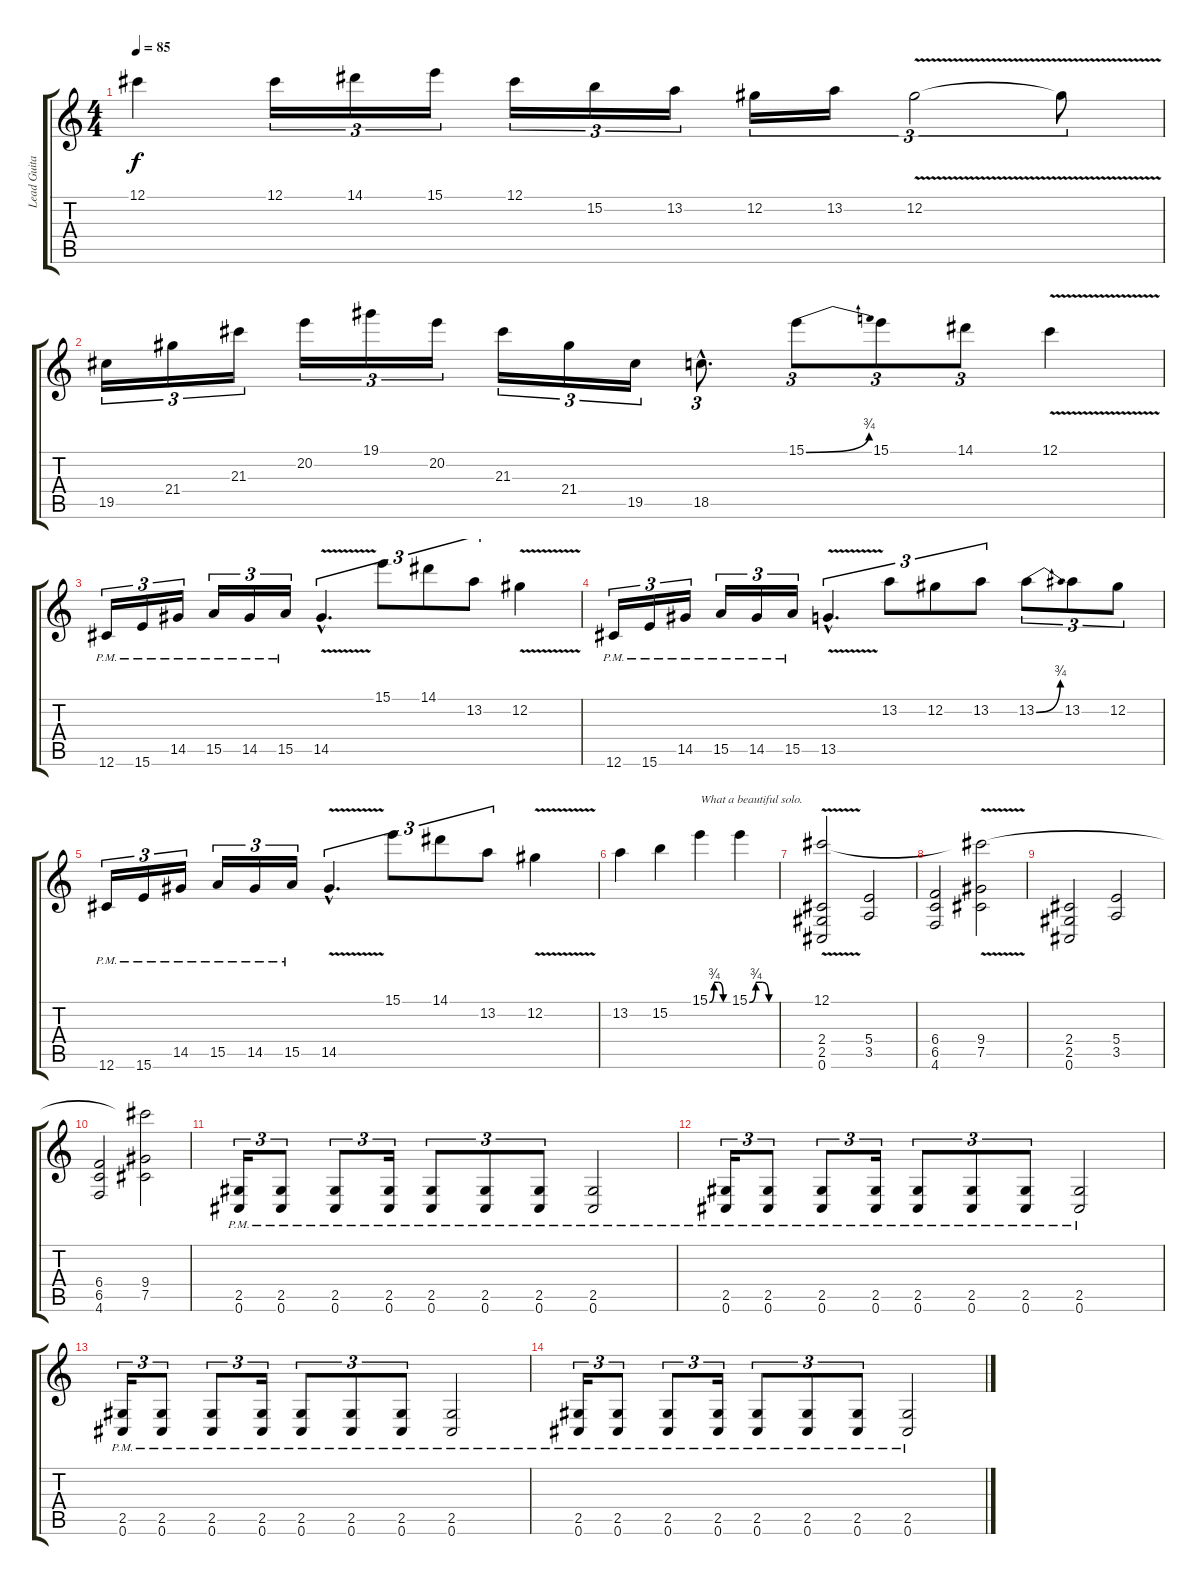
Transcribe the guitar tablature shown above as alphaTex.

\track ("Lead Guitar" "Lead Guita") {instrument distortionguitar}
\staff {score tabs}
\tuning (Db4 Ab3 E3 B2 Gb2 Db2) {hide}
\ts (4 4)
\tempo 85
\clef g2
\ks c
12.1.4{dy f} 12.1.16{tu (3 2)} 14.1.16{tu (3 2)} 15.1.16{tu (3 2)} 12.1.16{tu (3 2)} 15.2.16{tu (3 2)} 13.2.16{tu (3 2)} 12.2.16{tu (3 2)} 13.2.16{tu (3 2)} 12.2{v}.2{tu (3 2)} 12.2{t}.8{tu (3 2)} |
19.5.16{tu (3 2)} 21.4.16{tu (3 2)} 21.3.16{tu (3 2)} 20.2.16{tu (3 2)} 19.1.16{tu (3 2)} 20.2.16{tu (3 2)} 21.3.16{tu (3 2)} 21.4.16{tu (3 2)} 19.5.16{tu (3 2)} 18.5{hac}.8{d tu (3 2)} 15.1{be (bend 0 0 60 3)}.8{tu (3 2)} 15.1.8{tu (3 2)} 14.1.8{tu (3 2)} 12.1{v}.4 |
12.6{pm}.16{tu (3 2)} 15.6{pm}.16{tu (3 2)} 14.5{pm}.16{tu (3 2)} 15.5{pm}.16{tu (3 2)} 14.5{pm}.16{tu (3 2)} 15.5{pm}.16{tu (3 2)} 14.5{v hac}.4{d tu (3 2)} 15.1.8{tu (3 2)} 14.1.8{tu (3 2)} 13.2.8{tu (3 2)} 12.2{v}.4 |
12.6{pm}.16{tu (3 2)} 15.6{pm}.16{tu (3 2)} 14.5{pm}.16{tu (3 2)} 15.5{pm}.16{tu (3 2)} 14.5{pm}.16{tu (3 2)} 15.5{pm}.16{tu (3 2)} 13.5{v hac}.4{d tu (3 2)} 13.2.8{tu (3 2)} 12.2.8{tu (3 2)} 13.2.8{tu (3 2)} 13.2{be (bend 0 0 60 3)}.8{tu (3 2)} 13.2.8{tu (3 2)} 12.2.8{tu (3 2)} |
12.6{pm}.16{tu (3 2)} 15.6{pm}.16{tu (3 2)} 14.5{pm}.16{tu (3 2)} 15.5{pm}.16{tu (3 2)} 14.5{pm}.16{tu (3 2)} 15.5{pm}.16{tu (3 2)} 14.5{v hac}.4{d tu (3 2)} 15.1.8{tu (3 2)} 14.1.8{tu (3 2)} 13.2.8{tu (3 2)} 12.2{v}.4 |
13.2.4 15.2.4 15.1{be (custom 0 0 15 3 30 3 45 0 60 0)}.4{txt "What a beautiful solo."} 15.1{be (custom 0 0 15 3 30 3 45 0 60 0)}.4 |
(12.1{v} 2.4 2.5 0.6).2 (5.4 3.5).2{instrument distortionguitar} |
(6.4 6.5 4.6).2 (12.1{t} 9.4 7.5).2 |
(2.4 2.5 0.6).2 (5.4 3.5).2 |
(6.4 6.5 4.6).2 (12.1{t} 9.4 7.5).2 |
(2.5{pm} 0.6{pm}).16{tu (3 2)} (2.5{pm} 0.6{pm}).8{tu (3 2)} (2.5{pm} 0.6{pm}).8{tu (3 2)} (2.5{pm} 0.6{pm}).16{tu (3 2)} (2.5{pm} 0.6{pm}).8{tu (3 2)} (2.5{pm} 0.6{pm}).8{tu (3 2)} (2.5{pm} 0.6{pm}).8{tu (3 2)} (2.5{pm} 0.6{pm}).2 |
(2.5{pm} 0.6{pm}).16{tu (3 2)} (2.5{pm} 0.6{pm}).8{tu (3 2)} (2.5{pm} 0.6{pm}).8{tu (3 2)} (2.5{pm} 0.6{pm}).16{tu (3 2)} (2.5{pm} 0.6{pm}).8{tu (3 2)} (2.5{pm} 0.6{pm}).8{tu (3 2)} (2.5{pm} 0.6{pm}).8{tu (3 2)} (2.5{pm} 0.6{pm}).2 |
(2.5{pm} 0.6{pm}).16{tu (3 2)} (2.5{pm} 0.6{pm}).8{tu (3 2)} (2.5{pm} 0.6{pm}).8{tu (3 2)} (2.5{pm} 0.6{pm}).16{tu (3 2)} (2.5{pm} 0.6{pm}).8{tu (3 2)} (2.5{pm} 0.6{pm}).8{tu (3 2)} (2.5{pm} 0.6{pm}).8{tu (3 2)} (2.5{pm} 0.6{pm}).2 |
(2.5{pm} 0.6{pm}).16{tu (3 2)} (2.5{pm} 0.6{pm}).8{tu (3 2)} (2.5{pm} 0.6{pm}).8{tu (3 2)} (2.5{pm} 0.6{pm}).16{tu (3 2)} (2.5{pm} 0.6{pm}).8{tu (3 2)} (2.5{pm} 0.6{pm}).8{tu (3 2)} (2.5{pm} 0.6{pm}).8{tu (3 2)} (2.5{pm} 0.6{pm}).2
